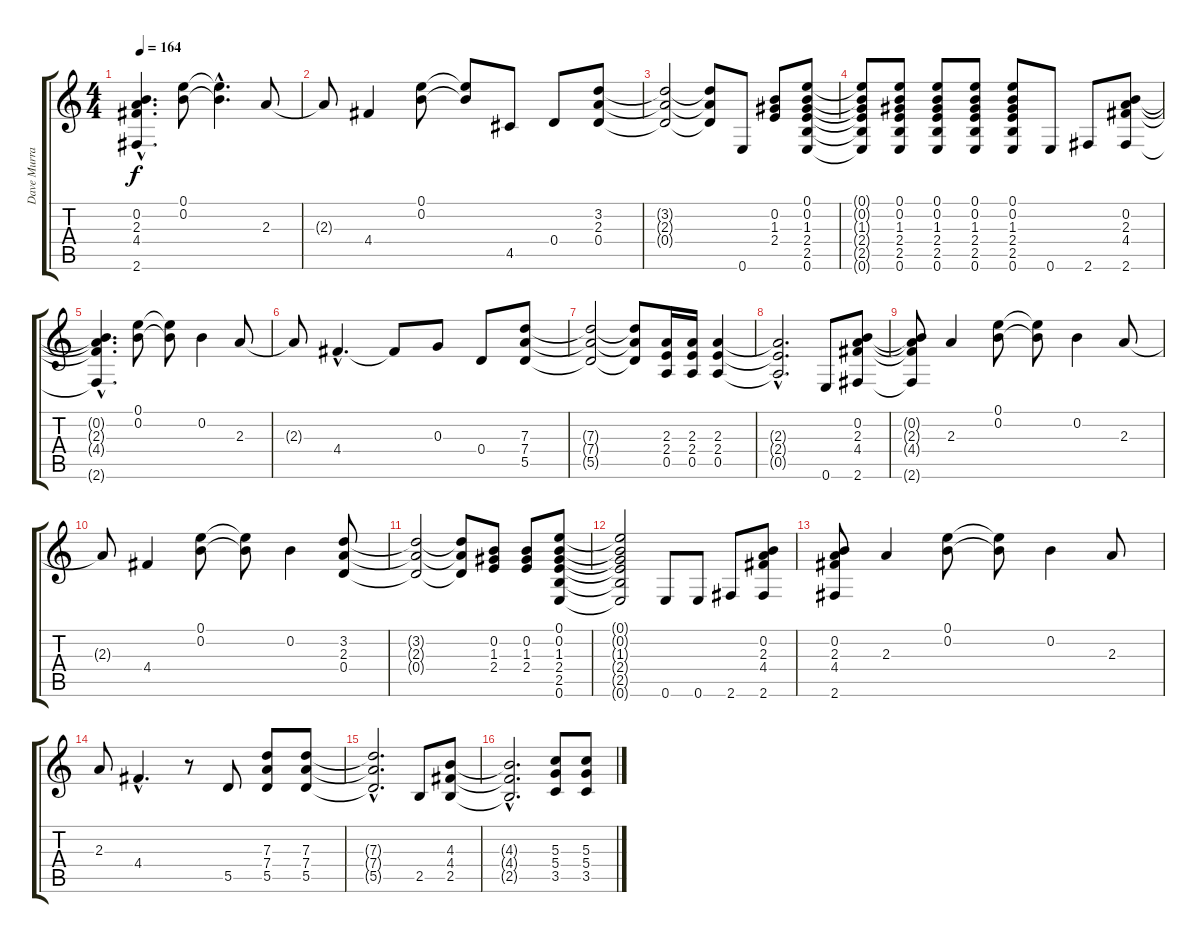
\track ("Dave Murray (Guitar 2)" "Dave Murra") {instrument distortionguitar}
\staff {score tabs}
\tuning (E4 B3 G3 D3 A2 E2) {hide}
\ts (4 4)
\tempo 164
\clef g2
\ks c
(0.2{hac t} 2.3{hac t} 4.4{hac t} 2.6{hac t}).4{d dy f} (0.1 0.2).8 (0.1{hac t} 0.2{hac t}).4{d} 2.3.8 |
2.3{t}.8 4.4.4 (0.1 0.2).8 (0.1{t} 0.2{t}).8 4.5.8 0.4.8 (3.2 2.3 0.4).8 |
(3.2{t} 2.3{t} 0.4{t}).2 (3.2{t} 2.3{t} 0.4{t}).8 0.6.8 (0.2 1.3 2.4).8 (0.1 0.2 1.3 2.4 2.5 0.6).8 |
(0.1{t} 0.2{t} 1.3{t} 2.4{t} 2.5{t} 0.6{t}).8 (0.1 0.2 1.3 2.4 2.5 0.6).8 (0.1 0.2 1.3 2.4 2.5 0.6).8 (0.1 0.2 1.3 2.4 2.5 0.6).8 (0.1 0.2 1.3 2.4 2.5 0.6).8 0.6.8 2.6.8 (0.2 2.3 4.4 2.6).8 |
(0.2{hac t} 2.3{hac t} 4.4{hac t} 2.6{hac t}).4{d} (0.1 0.2).8 (0.1{t} 0.2{t}).8 0.2.4 2.3.8 |
2.3{t}.8 4.4{hac}.4{d} 4.4{t}.8 0.3.8 0.4.8 (7.3 7.4 5.5).8 |
(7.3{t} 7.4{t} 5.5{t}).2 (7.3{t} 7.4{t} 5.5{t}).8 (2.3 2.4 0.5).16 (2.3 2.4 0.5).16 (2.3 2.4 0.5).4 |
(2.3{hac t} 2.4{hac t} 0.5{hac t}).2{d} 0.6.8 (0.2 2.3 4.4 2.6).8 |
(0.2{t} 2.3{t} 4.4{t} 2.6{t}).8 2.3.4 (0.1 0.2).8 (0.1{t} 0.2{t}).8 0.2.4 2.3.8 |
2.3{t}.8 4.4.4 (0.1 0.2).8 (0.1{t} 0.2{t}).8 0.2.4 (3.2 2.3 0.4).8 |
(3.2{t} 2.3{t} 0.4{t}).2 (3.2{t} 2.3{t} 0.4{t}).8 (0.2 1.3 2.4).8 (0.2 1.3 2.4).8 (0.1 0.2 1.3 2.4 2.5 0.6).8 |
(0.1{t} 0.2{t} 1.3{t} 2.4{t} 2.5{t} 0.6{t}).2 0.6.8 0.6.8 2.6.8 (0.2 2.3 4.4 2.6).8 |
(0.2 2.3 4.4 2.6).8 2.3.4 (0.1 0.2).8 (0.1{t} 0.2{t}).8 0.2.4 2.3.8 |
2.3.8 4.4{hac}.4{d} r.8 5.5.8 (7.3 7.4 5.5).8 (7.3 7.4 5.5).8 |
(7.3{hac t} 7.4{hac t} 5.5{hac t}).2{d} 2.5.8 (4.3 4.4 2.5).8 |
(4.3{hac t} 4.4{hac t} 2.5{hac t}).2{d} (5.3 5.4 3.5).8 (5.3 5.4 3.5).8
